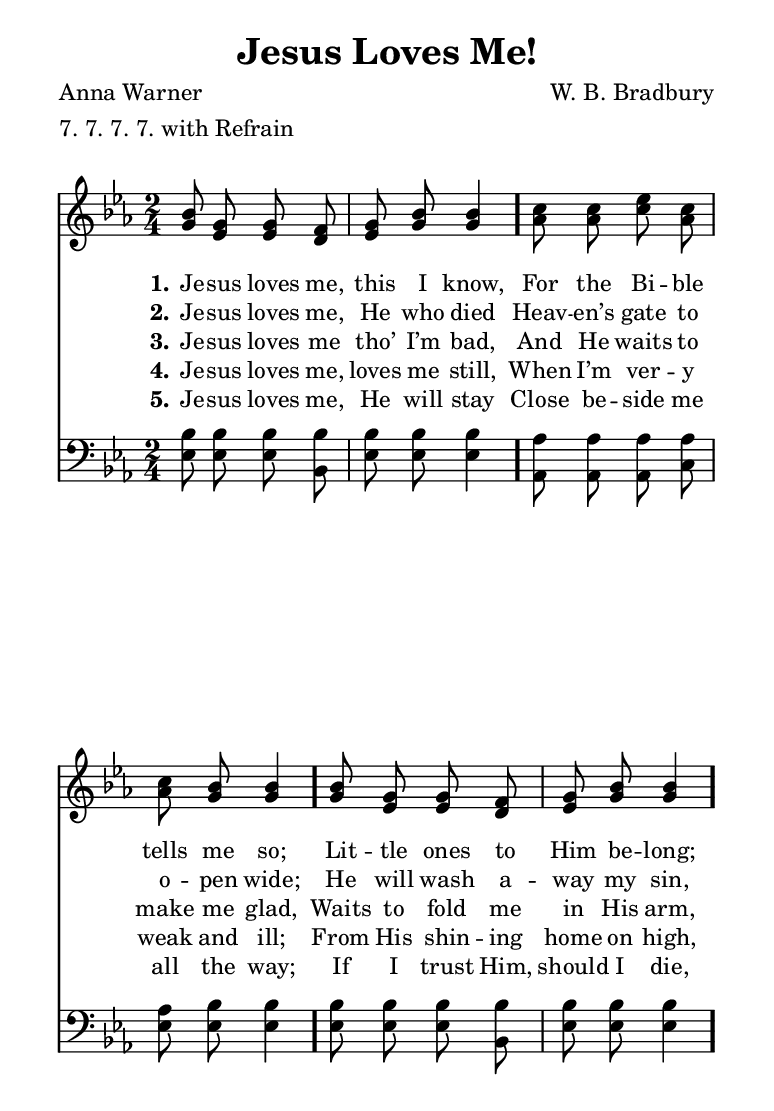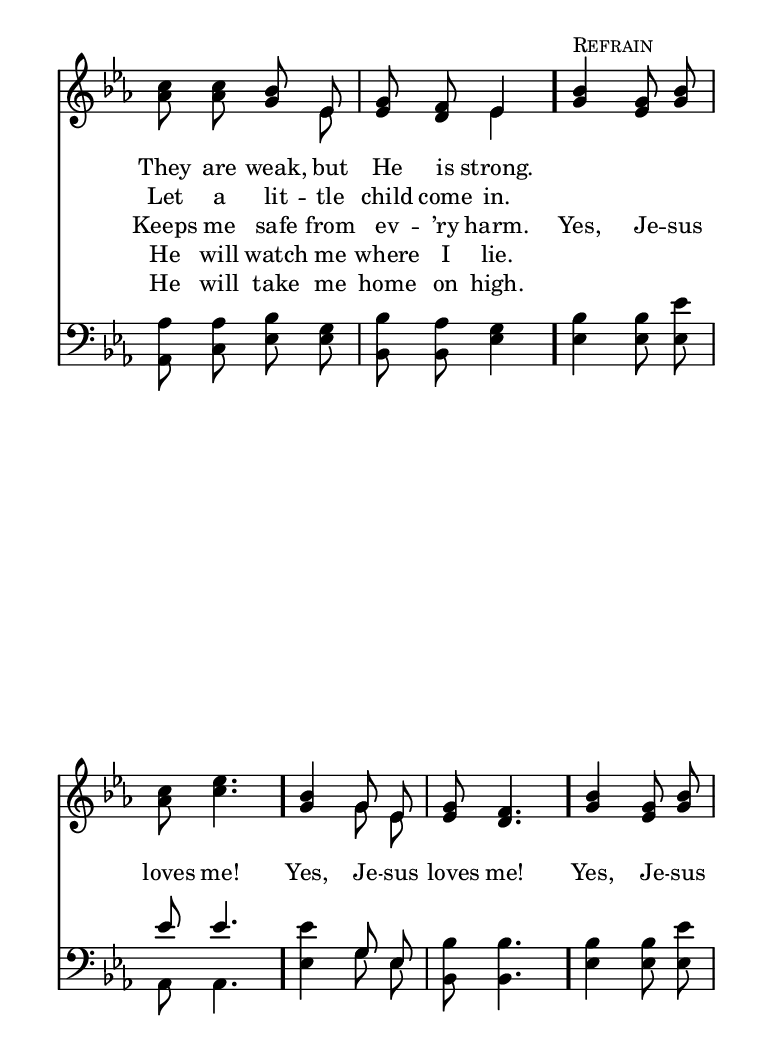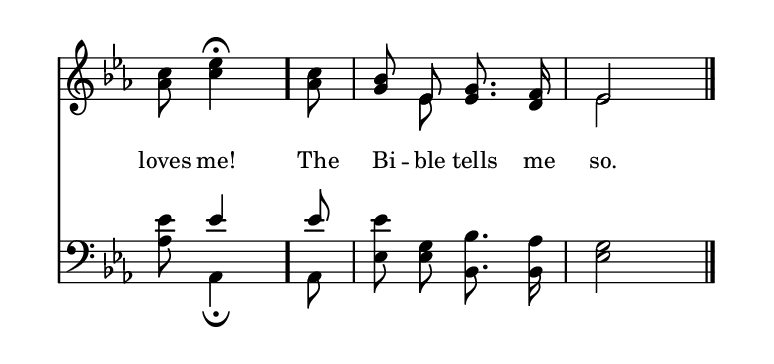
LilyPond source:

\include "common/global.ily"
\paper {
  \include "common/paper.ily"
  ragged-last-bottom = ##t
  system-system-spacing.padding = 7
}

\header{
  %children
  hymnnumber = "312"
  title = "Jesus Loves Me!"
  tunename = ""
  meter = "7. 7. 7. 7. with Refrain"
  poet = "Anna Warner"
  composer = "W. B. Bradbury"
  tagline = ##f
}

ta = { \tempo 8=120 }
tb = { \tempo 8=60 }

global = {
  \include "common/overrides.ily"
  \override Staff.TimeSignature.style = #'numbered
  \time 2/4
  \override Score.MetronomeMark.transparent = ##t % hide all fermata changes too
  \ta
  \key ees \major
  \autoBeamOff
}

patternA = { c8 c c c | c c c4 }
patternB = { c4 c8 c | c c4. }
patternC = { c8 | c c, c8. c16 | c2 }
patternD = { c4 c8 c | c c4 }

notesSoprano = {
\global
\relative c'' {

  bes8 g g f | g bes bes4
  c8 c ees c | c bes bes4
  bes8 g g f | g bes bes4
  c8 c bes ees, | g f ees4

  << s^\markup { \small \caps "Refrain" }
  { bes'4 g8 bes | c ees4. } >>
  bes4 g8 ees | g f4.
  bes4 g8 bes | c \tb ees4\fermata \ta
  c8 | bes ees, g8. f16 | ees2

  \bar "|."

}
}

notesAlto = {
\global
\relative e' {

  \changePitch \patternA { g ees ees d | ees g g }
  \changePitch \patternA { aes aes c aes | aes g g }
  \changePitch \patternA { g ees ees d | ees g g }
  \changePitch \patternA { aes aes g ees | ees d ees }

  \changePitch \patternB { g ees g | aes c }
  \changePitch \patternB { g g ees | ees d }
  \changePitch \patternD { g ees g | aes c }
  \changePitch \patternC { aes | g ees ees d | ees }

}
}

notesTenor = {
\global
\relative a {

  \changePitch \patternA { bes bes bes bes | bes bes bes }
  \changePitch \patternA { aes aes aes aes | aes bes bes }
  \changePitch \patternA { bes bes bes bes | bes bes bes }
  \changePitch \patternA { aes aes bes g | bes aes g }

  \changePitch \patternB { bes bes ees | ees ees }
  \changePitch \patternB { ees g, ees | bes' bes }
  \changePitch \patternD { bes bes ees | ees ees }
  \changePitch \patternC { ees | ees g, bes aes | g }

}
}

notesBass = {
\global
\relative f {

  \changePitch \patternA { ees ees ees bes | ees ees ees }
  \changePitch \patternA { aes, aes aes c | ees ees ees }
  \changePitch \patternA { ees ees ees bes | ees ees ees }
  \changePitch \patternA { aes, c ees ees | bes bes ees }

  \changePitch \patternB { ees ees ees | aes, aes }
  \changePitch \patternB { ees' g ees | bes bes }
  \changePitch \patternD { ees ees ees | aes aes,_\fermata }
  \changePitch \patternC { aes | ees' ees bes bes | ees }

}
}

Refrain = \lyricmode {

Yes, Je -- sus loves me! \bar "."
Yes, Je -- sus loves me! \bar "."
Yes, Je -- sus loves me! \bar "."
The Bi -- ble tells me so. \bar "."

}

wordsA = \lyricmode {
\set stanza = "1."

Je -- sus loves me, this I know, \bar "."
For the Bi -- ble tells me so; \bar "."
Lit -- tle ones to Him be -- long; \bar "."
They are weak, but He is strong. \bar "."

}

wordsB = \lyricmode {
\set stanza = "2."

Je -- sus loves me, He who died
Heav -- en’s gate to o -- pen wide;
He will wash a -- way my sin,
Let a lit -- tle child come in.

}

wordsC = \lyricmode {
\set stanza = "3."

Je -- sus loves me tho’ I’m bad,
And He waits to make me glad,
Waits to fold me in His arm,
Keeps me safe from ev -- ’ry harm.

\Refrain

}

wordsD = \lyricmode {
\set stanza = "4."

Je -- sus loves me, loves me still,
When I’m ver -- y weak and ill;
From His shin -- ing home on high,
He will watch me where I lie.

}

wordsE = \lyricmode {
\set stanza = "5."

Je -- sus loves me, He will stay
Close be -- side me all the way;
If I trust Him, should I die,
He will take me home on high.

}

\score {
  \context ChoirStaff <<
    \context Staff = upper <<
      \set Staff.autoBeaming = ##f
      \set ChoirStaff.systemStartDelimiter = #'SystemStartBar
      \set ChoirStaff.printPartCombineTexts = ##f
      \partcombine #'(2 . 9) \notesSoprano \notesAlto
      \context NullVoice = sopranos { \voiceOne << \notesSoprano >> }
      \context NullVoice = altos { \voiceTwo << \notesAlto >> }
      \context Lyrics = one   \lyricsto sopranos \wordsA
      \context Lyrics = two   \lyricsto sopranos \wordsB
      \context Lyrics = three \lyricsto sopranos \wordsC
      \context Lyrics = four  \lyricsto sopranos \wordsD
      \context Lyrics = five  \lyricsto sopranos \wordsE
    >>
    \context Staff = men <<
      \set Staff.autoBeaming = ##f
      \clef bass
      \set ChoirStaff.printPartCombineTexts = ##f
      \partcombine #'(2 . 9) \notesTenor \notesBass
      \context NullVoice = tenors { \voiceOne << \notesTenor >> }
      \context NullVoice = basses { \voiceTwo << \notesBass >> }
    >>
  >>
  \layout {
    \include "common/layout.ily"
  }
  \midi{
    \include "common/midi.ily"
  }
}

\version "2.19.49"  % necessary for upgrading to future LilyPond versions.

% vi:set et ts=2 sw=2 ai nocindent syntax=lilypond:
